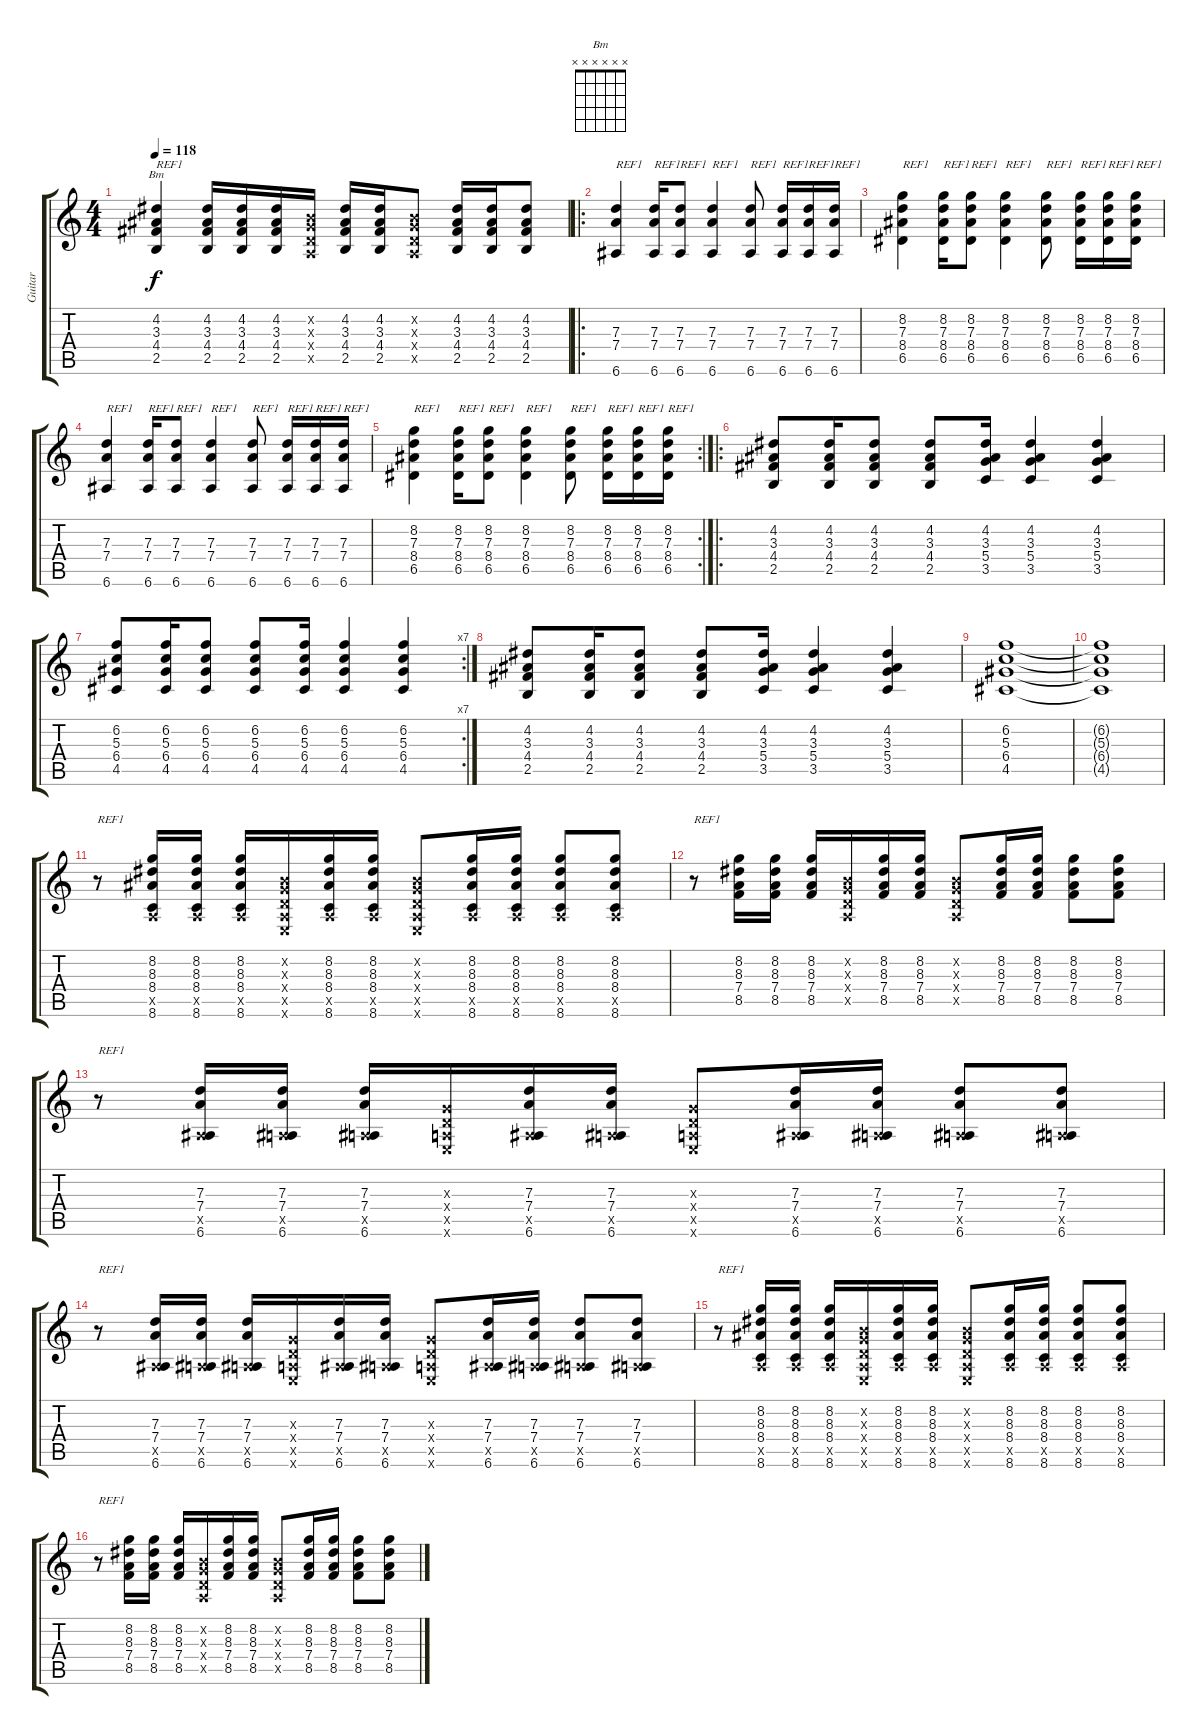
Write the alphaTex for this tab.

\track ("Guitar" "Guitar") {instrument acousticguitarnylon}
\staff {score tabs}
\tuning (E4 B3 G3 D3 A2 E2) {hide}
\chord ("Bm" x x x x x x)
\ts (4 4)
\tempo 118
\clef g2
\ks c
(4.2 3.3 4.4 2.5).4{ch "Bm" txt "REF1" dy f} (4.2 3.3 4.4 2.5).16 (4.2 3.3 4.4 2.5).16 (4.2 3.3 4.4 2.5).16 (0.2{x} 0.3{x} 0.4{x} 0.5{x}).16 (4.2 3.3 4.4 2.5).16 (4.2 3.3 4.4 2.5).16 (0.2{x} 0.3{x} 0.4{x} 0.5{x}).8 (4.2 3.3 4.4 2.5).16 (4.2 3.3 4.4 2.5).16 (4.2 3.3 4.4 2.5).8 |
\ro
(7.3 7.4 6.6).4{txt "REF1"} (7.3 7.4 6.6).16{txt "REF1"} (7.3 7.4 6.6).8{txt "REF1"} (7.3 7.4 6.6).4{txt "REF1"} (7.3 7.4 6.6).8{txt "REF1"} (7.3 7.4 6.6).16{txt "REF1"} (7.3 7.4 6.6).16{txt "REF1"} (7.3 7.4 6.6).16{txt "REF1"} |
(8.2 7.3 8.4 6.5).4{txt "REF1"} (8.2 7.3 8.4 6.5).16{txt "REF1"} (8.2 7.3 8.4 6.5).8{txt "REF1"} (8.2 7.3 8.4 6.5).4{txt "REF1"} (8.2 7.3 8.4 6.5).8{txt "REF1"} (8.2 7.3 8.4 6.5).16{txt "REF1"} (8.2 7.3 8.4 6.5).16{txt "REF1"} (8.2 7.3 8.4 6.5).16{txt "REF1"} |
(7.3 7.4 6.6).4{txt "REF1"} (7.3 7.4 6.6).16{txt "REF1"} (7.3 7.4 6.6).8{txt "REF1"} (7.3 7.4 6.6).4{txt "REF1"} (7.3 7.4 6.6).8{txt "REF1"} (7.3 7.4 6.6).16{txt "REF1"} (7.3 7.4 6.6).16{txt "REF1"} (7.3 7.4 6.6).16{txt "REF1"} |
\rc 2
(8.2 7.3 8.4 6.5).4{txt "REF1"} (8.2 7.3 8.4 6.5).16{txt "REF1"} (8.2 7.3 8.4 6.5).8{txt "REF1"} (8.2 7.3 8.4 6.5).4{txt "REF1"} (8.2 7.3 8.4 6.5).8{txt "REF1"} (8.2 7.3 8.4 6.5).16{txt "REF1"} (8.2 7.3 8.4 6.5).16{txt "REF1"} (8.2 7.3 8.4 6.5).16{txt "REF1"} |
\ro
(4.2 3.3 4.4 2.5).8 (4.2 3.3 4.4 2.5).16 (4.2 3.3 4.4 2.5).8 (4.2 3.3 4.4 2.5).8 (4.2 3.3 5.4 3.5).16 (4.2 3.3 5.4 3.5).4 (4.2 3.3 5.4 3.5).4 |
\rc 7
(6.2 5.3 6.4 4.5).8 (6.2 5.3 6.4 4.5).16 (6.2 5.3 6.4 4.5).8 (6.2 5.3 6.4 4.5).8 (6.2 5.3 6.4 4.5).16 (6.2 5.3 6.4 4.5).4 (6.2 5.3 6.4 4.5).4 |
(4.2 3.3 4.4 2.5).8 (4.2 3.3 4.4 2.5).16 (4.2 3.3 4.4 2.5).8 (4.2 3.3 4.4 2.5).8 (4.2 3.3 5.4 3.5).16 (4.2 3.3 5.4 3.5).4 (4.2 3.3 5.4 3.5).4 |
(6.2 5.3 6.4 4.5).1 |
(6.2{t} 5.3{t} 6.4{t} 4.5{t}).1 |
r.8{txt "REF1"} (8.2 8.3 8.4 0.5{x} 8.6).16 (8.2 8.3 8.4 0.5{x} 8.6).16 (8.2 8.3 8.4 0.5{x} 8.6).16 (0.2{x} 0.3{x} 0.4{x} 0.5{x} 0.6{x}).16 (8.2 8.3 8.4 0.5{x} 8.6).16 (8.2 8.3 8.4 0.5{x} 8.6).16 (0.2{x} 0.3{x} 0.4{x} 0.5{x} 0.6{x}).8 (8.2 8.3 8.4 0.5{x} 8.6).16 (8.2 8.3 8.4 0.5{x} 8.6).16 (8.2 8.3 8.4 0.5{x} 8.6).8 (8.2 8.3 8.4 0.5{x} 8.6).8 |
r.8{txt "REF1"} (8.2 8.3 7.4 8.5).16 (8.2 8.3 7.4 8.5).16 (8.2 8.3 7.4 8.5).16 (0.2{x} 0.3{x} 0.4{x} 0.5{x}).16 (8.2 8.3 7.4 8.5).16 (8.2 8.3 7.4 8.5).16 (0.2{x} 0.3{x} 0.4{x} 0.5{x}).8 (8.2 8.3 7.4 8.5).16 (8.2 8.3 7.4 8.5).16 (8.2 8.3 7.4 8.5).8 (8.2 8.3 7.4 8.5).8 |
r.8{txt "REF1"} (7.3 7.4 0.5{x} 6.6).16 (7.3 7.4 0.5{x} 6.6).16 (7.3 7.4 0.5{x} 6.6).16 (0.3{x} 0.4{x} 0.5{x} 0.6{x}).16 (7.3 7.4 0.5{x} 6.6).16 (7.3 7.4 0.5{x} 6.6).16 (0.3{x} 0.4{x} 0.5{x} 0.6{x}).8 (7.3 7.4 0.5{x} 6.6).16 (7.3 7.4 0.5{x} 6.6).16 (7.3 7.4 0.5{x} 6.6).8 (7.3 7.4 0.5{x} 6.6).8 |
r.8{txt "REF1"} (7.3 7.4 0.5{x} 6.6).16 (7.3 7.4 0.5{x} 6.6).16 (7.3 7.4 0.5{x} 6.6).16 (0.3{x} 0.4{x} 0.5{x} 0.6{x}).16 (7.3 7.4 0.5{x} 6.6).16 (7.3 7.4 0.5{x} 6.6).16 (0.3{x} 0.4{x} 0.5{x} 0.6{x}).8 (7.3 7.4 0.5{x} 6.6).16 (7.3 7.4 0.5{x} 6.6).16 (7.3 7.4 0.5{x} 6.6).8 (7.3 7.4 0.5{x} 6.6).8 |
r.8{txt "REF1"} (8.2 8.3 8.4 0.5{x} 8.6).16 (8.2 8.3 8.4 0.5{x} 8.6).16 (8.2 8.3 8.4 0.5{x} 8.6).16 (0.2{x} 0.3{x} 0.4{x} 0.5{x} 0.6{x}).16 (8.2 8.3 8.4 0.5{x} 8.6).16 (8.2 8.3 8.4 0.5{x} 8.6).16 (0.2{x} 0.3{x} 0.4{x} 0.5{x} 0.6{x}).8 (8.2 8.3 8.4 0.5{x} 8.6).16 (8.2 8.3 8.4 0.5{x} 8.6).16 (8.2 8.3 8.4 0.5{x} 8.6).8 (8.2 8.3 8.4 0.5{x} 8.6).8 |
r.8{txt "REF1"} (8.2 8.3 7.4 8.5).16 (8.2 8.3 7.4 8.5).16 (8.2 8.3 7.4 8.5).16 (0.2{x} 0.3{x} 0.4{x} 0.5{x}).16 (8.2 8.3 7.4 8.5).16 (8.2 8.3 7.4 8.5).16 (0.2{x} 0.3{x} 0.4{x} 0.5{x}).8 (8.2 8.3 7.4 8.5).16 (8.2 8.3 7.4 8.5).16 (8.2 8.3 7.4 8.5).8 (8.2 8.3 7.4 8.5).8
